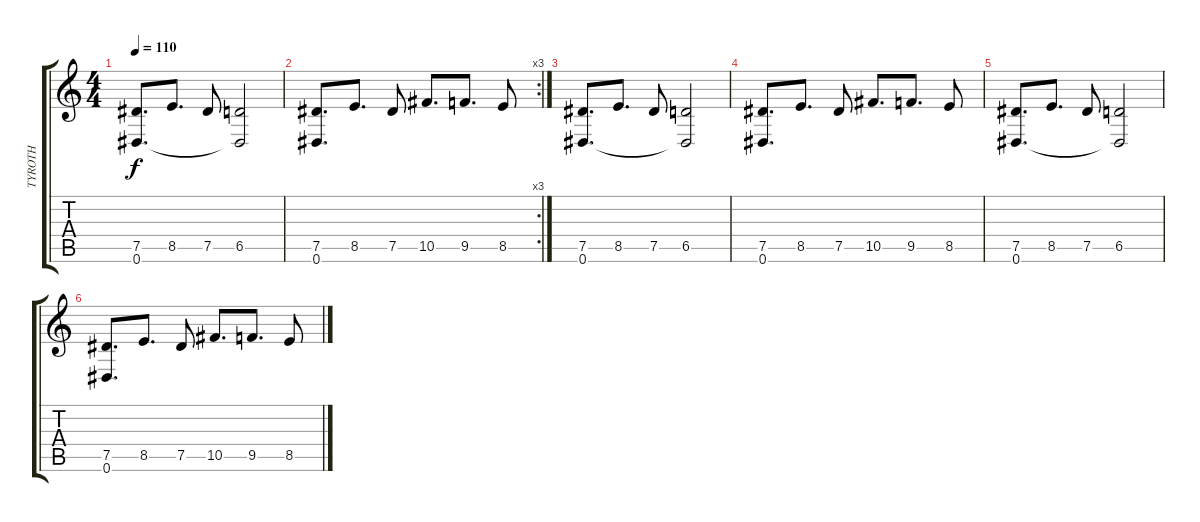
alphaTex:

\track ("TYROTH" "TYROTH") {instrument acousticguitarnylon}
\staff {score tabs}
\tuning (Eb4 Bb3 Gb3 Db3 Ab2 Eb2) {hide}
\ts (4 4)
\tempo 110
\clef g2
\ks c
(7.5 0.6).8{d dy f} 8.5.8{d} 7.5.8 (6.5 0.6{t}).2 |
\rc 3
(7.5 0.6).8{d} 8.5.8{d} 7.5.8 10.5.8{d} 9.5.8{d} 8.5.8 |
(7.5 0.6).8{d volume 0} 8.5.8{d} 7.5.8 (6.5 0.6{t}).2 |
(7.5 0.6).8{d} 8.5.8{d} 7.5.8 10.5.8{d} 9.5.8{d} 8.5.8 |
(7.5 0.6).8{d} 8.5.8{d} 7.5.8 (6.5 0.6{t}).2 |
(7.5 0.6).8{d} 8.5.8{d} 7.5.8 10.5.8{d} 9.5.8{d} 8.5.8
